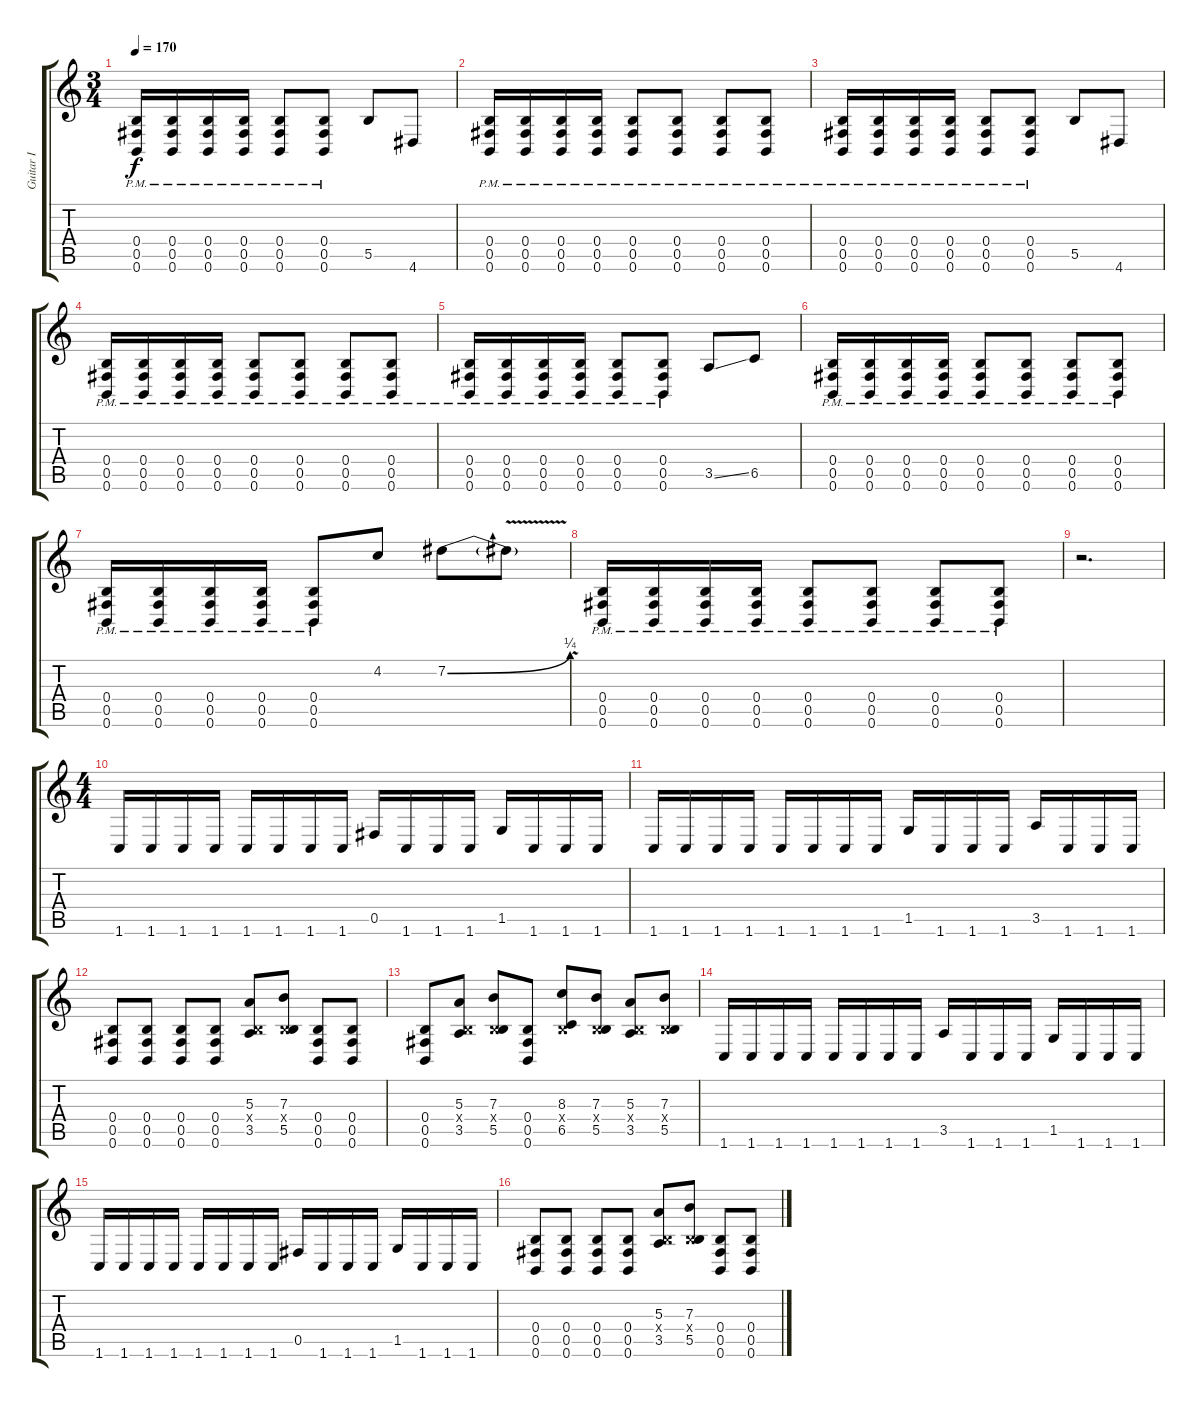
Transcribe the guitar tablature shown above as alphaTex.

\track ("Guitar I" "Guitar I") {instrument distortionguitar}
\staff {score tabs}
\tuning (Db4 Ab3 E3 B2 Gb2 B1) {hide}
\ts (3 4)
\tempo 170
\clef g2
\ks c
(0.4{pm} 0.5{pm} 0.6{pm}).16{dy f} (0.4{pm} 0.5{pm} 0.6{pm}).16 (0.4{pm} 0.5{pm} 0.6{pm}).16 (0.4{pm} 0.5{pm} 0.6{pm}).16 (0.4{pm} 0.5{pm} 0.6{pm}).8 (0.4{pm} 0.5{pm} 0.6{pm}).8 5.5.8 4.6.8 |
(0.4{pm} 0.5{pm} 0.6{pm}).16 (0.4{pm} 0.5{pm} 0.6{pm}).16 (0.4{pm} 0.5{pm} 0.6{pm}).16 (0.4{pm} 0.5{pm} 0.6{pm}).16 (0.4{pm} 0.5{pm} 0.6{pm}).8 (0.4{pm} 0.5{pm} 0.6{pm}).8 (0.4{pm} 0.5{pm} 0.6{pm}).8 (0.4{pm} 0.5{pm} 0.6{pm}).8 |
(0.4{pm} 0.5{pm} 0.6{pm}).16 (0.4{pm} 0.5{pm} 0.6{pm}).16 (0.4{pm} 0.5{pm} 0.6{pm}).16 (0.4{pm} 0.5{pm} 0.6{pm}).16 (0.4{pm} 0.5{pm} 0.6{pm}).8 (0.4{pm} 0.5{pm} 0.6{pm}).8 5.5.8 4.6.8 |
(0.4{pm} 0.5{pm} 0.6{pm}).16 (0.4{pm} 0.5{pm} 0.6{pm}).16 (0.4{pm} 0.5{pm} 0.6{pm}).16 (0.4{pm} 0.5{pm} 0.6{pm}).16 (0.4{pm} 0.5{pm} 0.6{pm}).8 (0.4{pm} 0.5{pm} 0.6{pm}).8 (0.4{pm} 0.5{pm} 0.6{pm}).8 (0.4{pm} 0.5{pm} 0.6{pm}).8 |
(0.4{pm} 0.5{pm} 0.6{pm}).16 (0.4{pm} 0.5{pm} 0.6{pm}).16 (0.4{pm} 0.5{pm} 0.6{pm}).16 (0.4{pm} 0.5{pm} 0.6{pm}).16 (0.4{pm} 0.5{pm} 0.6{pm}).8 (0.4{pm} 0.5{pm} 0.6{pm}).8 3.5{ss}.8 6.5.8 |
(0.4{pm} 0.5{pm} 0.6{pm}).16 (0.4{pm} 0.5{pm} 0.6{pm}).16 (0.4{pm} 0.5{pm} 0.6{pm}).16 (0.4{pm} 0.5{pm} 0.6{pm}).16 (0.4{pm} 0.5{pm} 0.6{pm}).8 (0.4{pm} 0.5{pm} 0.6{pm}).8 (0.4{pm} 0.5{pm} 0.6{pm}).8 (0.4{pm} 0.5{pm} 0.6{pm}).8 |
(0.4{pm} 0.5{pm} 0.6{pm}).16 (0.4{pm} 0.5{pm} 0.6{pm}).16 (0.4{pm} 0.5{pm} 0.6{pm}).16 (0.4{pm} 0.5{pm} 0.6{pm}).16 (0.4{pm} 0.5{pm} 0.6{pm}).8 4.2.8 7.2{be (bend 0 0 60 1)}.8 7.2{v t}.8 |
(0.4{pm} 0.5{pm} 0.6{pm}).16 (0.4{pm} 0.5{pm} 0.6{pm}).16 (0.4{pm} 0.5{pm} 0.6{pm}).16 (0.4{pm} 0.5{pm} 0.6{pm}).16 (0.4{pm} 0.5{pm} 0.6{pm}).8 (0.4{pm} 0.5{pm} 0.6{pm}).8 (0.4{pm} 0.5{pm} 0.6{pm}).8 (0.4{pm} 0.5{pm} 0.6{pm}).8 |
r.2{d} |
\ts (4 4)
\section ("" "")
1.6.16 1.6.16 1.6.16 1.6.16 1.6.16 1.6.16 1.6.16 1.6.16 0.5.16 1.6.16 1.6.16 1.6.16 1.5.16 1.6.16 1.6.16 1.6.16 |
1.6.16 1.6.16 1.6.16 1.6.16 1.6.16 1.6.16 1.6.16 1.6.16 1.5.16 1.6.16 1.6.16 1.6.16 3.5.16 1.6.16 1.6.16 1.6.16 |
(0.4 0.5 0.6).8 (0.4 0.5 0.6).8 (0.4 0.5 0.6).8 (0.4 0.5 0.6).8 (5.3 0.4{x} 3.5).8 (7.3 0.4{x} 5.5).8 (0.4 0.5 0.6).8 (0.4 0.5 0.6).8 |
(0.4 0.5 0.6).8 (5.3 0.4{x} 3.5).8 (7.3 0.4{x} 5.5).8 (0.4 0.5 0.6).8 (8.3 0.4{x} 6.5).8 (7.3 0.4{x} 5.5).8 (5.3 0.4{x} 3.5).8 (7.3 0.4{x} 5.5).8 |
1.6.16 1.6.16 1.6.16 1.6.16 1.6.16 1.6.16 1.6.16 1.6.16 3.5.16 1.6.16 1.6.16 1.6.16 1.5.16 1.6.16 1.6.16 1.6.16 |
1.6.16 1.6.16 1.6.16 1.6.16 1.6.16 1.6.16 1.6.16 1.6.16 0.5.16 1.6.16 1.6.16 1.6.16 1.5.16 1.6.16 1.6.16 1.6.16 |
(0.4 0.5 0.6).8 (0.4 0.5 0.6).8 (0.4 0.5 0.6).8 (0.4 0.5 0.6).8 (5.3 0.4{x} 3.5).8 (7.3 0.4{x} 5.5).8 (0.4 0.5 0.6).8 (0.4 0.5 0.6).8
